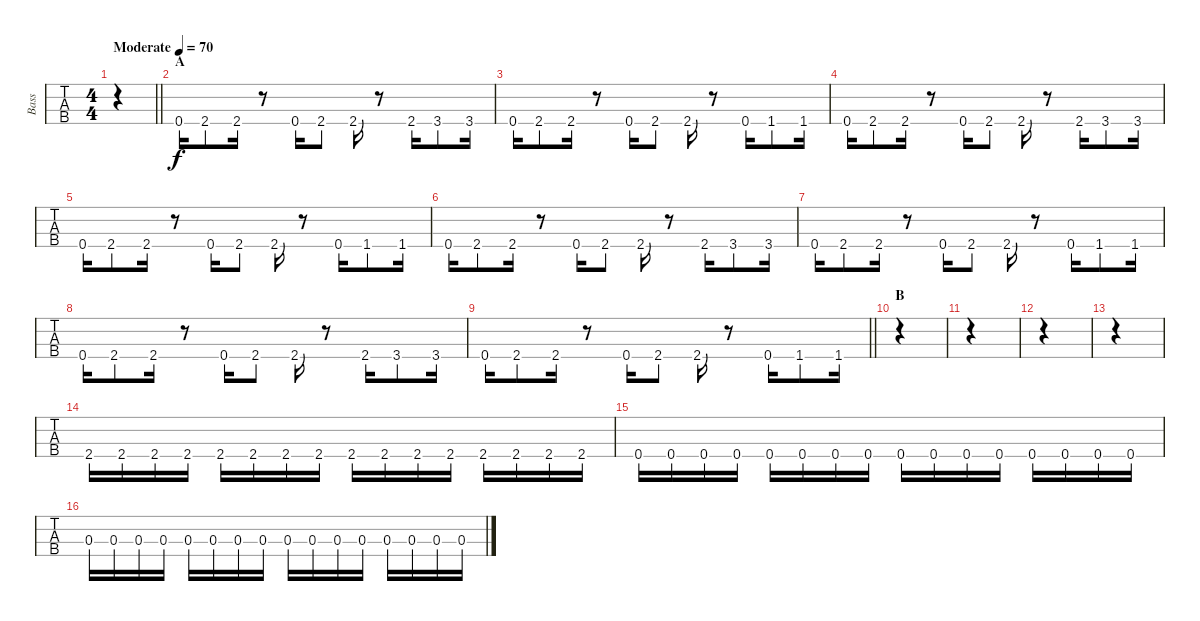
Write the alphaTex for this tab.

\track ("Bass" "Bass") {instrument electricbassfinger}
\staff {tabs}
\tuning (G2 D2 A1 D1) {hide}
\ts (4 4)
\tempo (70 "Moderate")
\clef f4
\barLineRight lightlight
\ks c
|
\section ("" "A")
0.4.16 2.4.8 2.4.16 r.8 0.4.16 2.4.8 2.4.16 r.8 2.4.16 3.4.8 3.4.16 |
0.4.16 2.4.8 2.4.16 r.8 0.4.16 2.4.8 2.4.16 r.8 0.4.16 1.4.8 1.4.16 |
0.4.16 2.4.8 2.4.16 r.8 0.4.16 2.4.8 2.4.16 r.8 2.4.16 3.4.8 3.4.16 |
0.4.16 2.4.8 2.4.16 r.8 0.4.16 2.4.8 2.4.16 r.8 0.4.16 1.4.8 1.4.16 |
0.4.16 2.4.8 2.4.16 r.8 0.4.16 2.4.8 2.4.16 r.8 2.4.16 3.4.8 3.4.16 |
0.4.16 2.4.8 2.4.16 r.8 0.4.16 2.4.8 2.4.16 r.8 0.4.16 1.4.8 1.4.16 |
0.4.16 2.4.8 2.4.16 r.8 0.4.16 2.4.8 2.4.16 r.8 2.4.16 3.4.8 3.4.16 |
\barLineRight lightlight
0.4.16 2.4.8 2.4.16 r.8 0.4.16 2.4.8 2.4.16 r.8 0.4.16 1.4.8 1.4.16 |
\section ("" "B")
|
|
|
|
2.4.16 2.4.16 2.4.16 2.4.16 2.4.16 2.4.16 2.4.16 2.4.16 2.4.16 2.4.16 2.4.16 2.4.16 2.4.16 2.4.16 2.4.16 2.4.16 |
0.4.16 0.4.16 0.4.16 0.4.16 0.4.16 0.4.16 0.4.16 0.4.16 0.4.16 0.4.16 0.4.16 0.4.16 0.4.16 0.4.16 0.4.16 0.4.16 |
0.3.16 0.3.16 0.3.16 0.3.16 0.3.16 0.3.16 0.3.16 0.3.16 0.3.16 0.3.16 0.3.16 0.3.16 0.3.16 0.3.16 0.3.16 0.3.16
